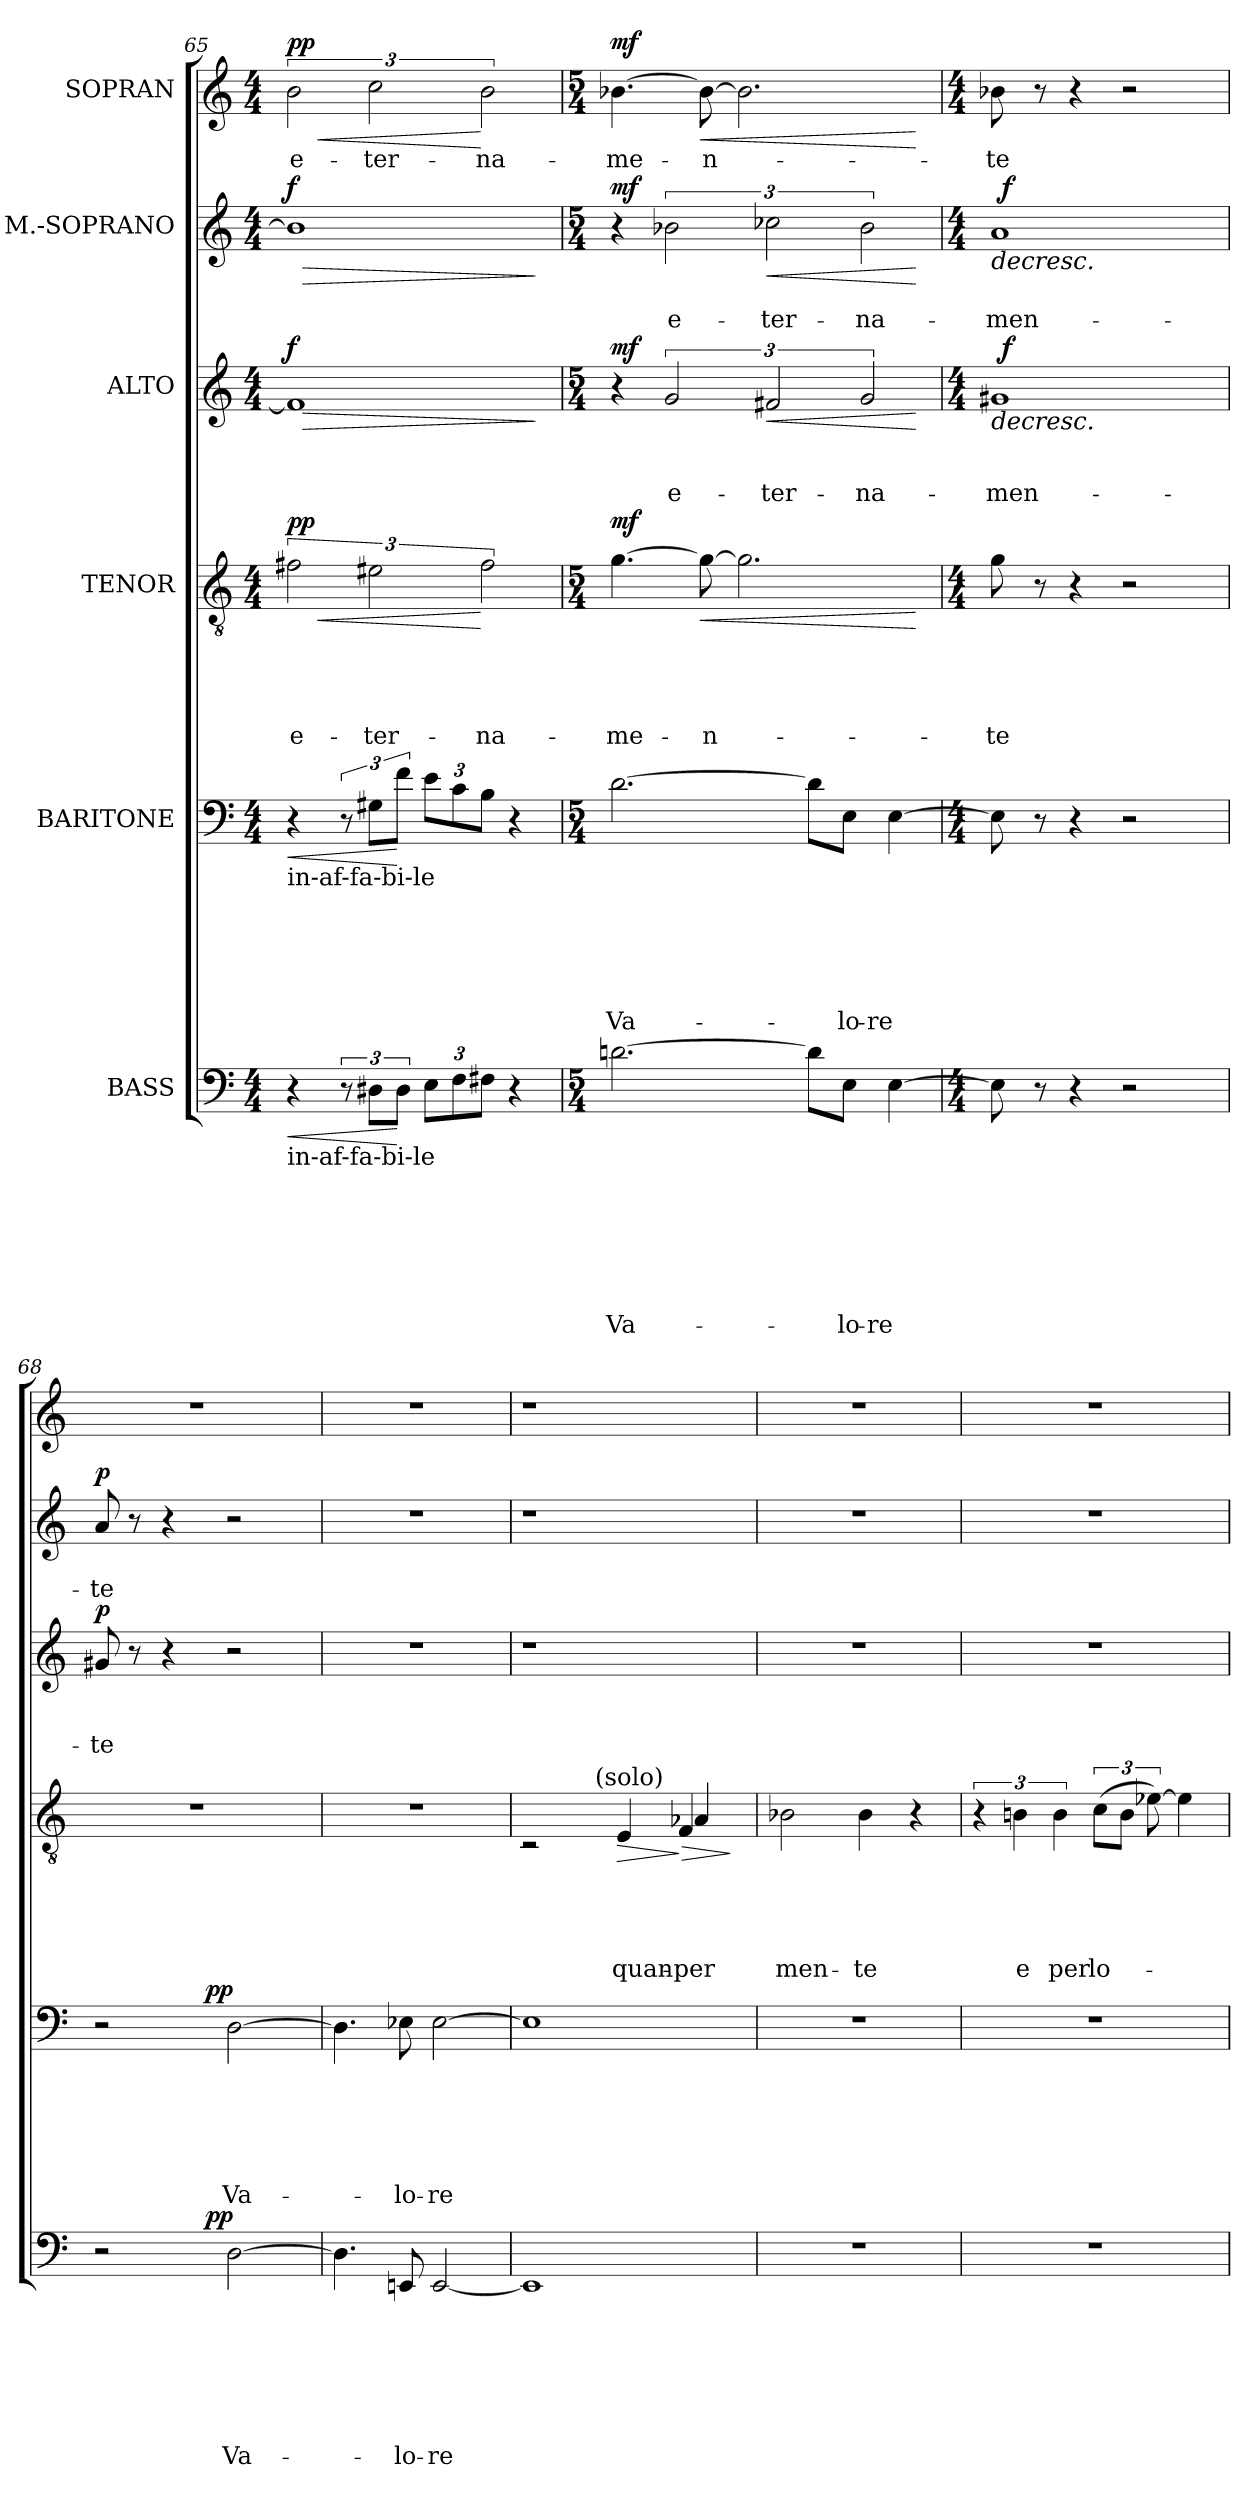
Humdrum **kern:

**kern	**text	**text	**text	**text	**text	**text	**text	**dynam	**kern	**text	**text	**text	**text	**text	**text	**dynam	**kern	**text	**text	**text	**text	**text	**dynam	**kern	**text	**text	**text	**dynam	**kern	**text	**text	**dynam	**kern	**text	**dynam
*part6	*part6	*part6	*part6	*part6	*part6	*part6	*part6	*part6	*part5	*part5	*part5	*part5	*part5	*part5	*part5	*part5	*part4	*part4	*part4	*part4	*part4	*part4	*part4	*part3	*part3	*part3	*part3	*part3	*part2	*part2	*part2	*part2	*part1	*part1	*part1
*staff6	*staff6	*staff6	*staff6	*staff6	*staff6	*staff6	*staff6	*staff6	*staff5	*staff5	*staff5	*staff5	*staff5	*staff5	*staff5	*staff5	*staff4	*staff4	*staff4	*staff4	*staff4	*staff4	*staff4	*staff3	*staff3	*staff3	*staff3	*staff3	*staff2	*staff2	*staff2	*staff2	*staff1	*staff1	*staff1
*I"BASS	*	*	*	*	*	*	*	*	*I"BARITONE	*	*	*	*	*	*	*	*I"TENOR	*	*	*	*	*	*	*I"ALTO	*	*	*	*	*I"M.-SOPRANO	*	*	*	*I"SOPRAN	*	*
*clefF4	*	*	*	*	*	*	*	*	*clefF4	*	*	*	*	*	*	*	*clefGv2	*	*	*	*	*	*	*clefG2	*	*	*	*	*clefG2	*	*	*	*clefG2	*	*
*k[]	*	*	*	*	*	*	*	*	*k[]	*	*	*	*	*	*	*	*k[]	*	*	*	*	*	*	*k[]	*	*	*	*	*k[]	*	*	*	*k[]	*	*
*C:	*	*	*	*	*	*	*	*	*C:	*	*	*	*	*	*	*	*C:	*	*	*	*	*	*	*C:	*	*	*	*	*C:	*	*	*	*C:	*	*
*M4/4	*	*	*	*	*	*	*	*	*M4/4	*	*	*	*	*	*	*	*M4/4	*	*	*	*	*	*	*M4/4	*	*	*	*	*M4/4	*	*	*	*M4/4	*	*
=65	=65	=65	=65	=65	=65	=65	=65	=65	=65	=65	=65	=65	=65	=65	=65	=65	=65	=65	=65	=65	=65	=65	=65	=65	=65	=65	=65	=65	=65	=65	=65	=65	=65	=65	=65
!	!	!	!	!	!	!	!	!	!LO:TX:b:t=in-af-fa-bi-le	!	!	!	!	!	!	!	!	!	!	!	!	!	!	!	!	!	!	!	!	!	!	!	!	!	!
!LO:TX:b:t=in-af-fa-bi-le	!	!	!	!	!	!	!	!	!	!	!	!	!	!	!	!	!	!	!	!	!	!	!	!	!	!	!	!	!	!	!	!	!	!	!
!	!	!	!	!	!	!	!	!LO:HP:b	!	!	!	!	!	!	!	!LO:HP:b	!	!	!	!	!	!LO:LY:b	!LO:HP:b	!	!	!	!	!LO:HP:b	!	!	!	!LO:HP:b	!	!LO:LY:b	!LO:HP:b
!	!	!	!	!	!	!	!	!	!	!	!	!	!	!	!	!	!	!	!	!	!	!	!LO:DY:n=1:a	!	!	!	!	!LO:DY:n=1:a	!	!	!	!LO:DY:n=1:a	!	!	!LO:DY:n=1:a
4r	.	.	.	.	.	.	.	<	4r	.	.	.	.	.	.	<	3f#X\	.	.	.	.	e-	< pp	1f#]	.	.	.	> f	1b]	.	.	> f	3b\	e-	< pp
12r	.	.	.	.	.	.	.	.	12r	.	.	.	.	.	.	.	.	.	.	.	.	.	.	.	.	.	.	.	.	.	.	.	.	.	.
!	!	!	!	!	!	!	!	!	!	!	!	!	!	!	!	!	!	!	!	!	!	!LO:LY:b	!	!	!	!	!	!	!	!	!	!	!	!LO:LY:b	!
12D#X\L	.	.	.	.	.	.	.	.	12G#X\L	.	.	.	.	.	.	.	3e#X\	.	.	.	.	-ter-	.	.	.	.	.	.	.	.	.	.	3cc\	-ter-	.
12D#\J	.	.	.	.	.	.	.	[	12f\J	.	.	.	.	.	.	[	.	.	.	.	.	.	.	.	.	.	.	.	.	.	.	.	.	.	.
12E\L	.	.	.	.	.	.	.	.	12e\L	.	.	.	.	.	.	.	.	.	.	.	.	.	.	.	.	.	.	.	.	.	.	.	.	.	.
12F\	.	.	.	.	.	.	.	.	12c\	.	.	.	.	.	.	.	.	.	.	.	.	.	.	.	.	.	.	.	.	.	.	.	.	.	.
!	!	!	!	!	!	!	!	!	!	!	!	!	!	!	!	!	!	!	!	!	!	!LO:LY:b	!	!	!	!	!	!	!	!	!	!	!	!LO:LY:b	!
12F#X\J	.	.	.	.	.	.	.	.	12B\J	.	.	.	.	.	.	.	3f#\	.	.	.	.	-na-	[	.	.	.	.	.	.	.	.	.	3b\	-na-	[
4r	.	.	.	.	.	.	.	.	4r	.	.	.	.	.	.	.	.	.	.	.	.	.	.	.	.	.	.	.	.	.	.	.	.	.	.
.	.	.	.	.	.	.	.	.	.	.	.	.	.	.	.	.	.	.	.	.	.	.	.	.	.	.	.	]	.	.	.	]	.	.	.
!!LO:LB:g=z
=66	=66	=66	=66	=66	=66	=66	=66	=66	=66	=66	=66	=66	=66	=66	=66	=66	=66	=66	=66	=66	=66	=66	=66	=66	=66	=66	=66	=66	=66	=66	=66	=66	=66	=66	=66
*M5/4	*	*	*	*	*	*	*	*	*M5/4	*	*	*	*	*	*	*	*M5/4	*	*	*	*	*	*	*M5/4	*	*	*	*	*M5/4	*	*	*	*M5/4	*	*
!	!	!	!	!	!	!	!LO:LY:b	!	!	!	!	!	!	!	!LO:LY:b	!	!	!	!	!	!	!LO:LY:b	!LO:DY:a	!	!	!	!	!LO:DY:a	!	!	!	!LO:DY:a	!	!LO:LY:b	!LO:DY:a
[>2.dn\	.	.	.	.	.	.	Va-	.	[>2.d\	.	.	.	.	.	Va-	.	[>4.g\	.	.	.	.	-me-	mf	4r	.	.	.	mf	4r	.	.	mf	[>4.b-X\	-me-	mf
!	!	!	!	!	!	!	!	!	!	!	!	!	!	!	!	!	!	!	!	!	!	!	!	!	!	!	!LO:LY:b	!	!	!	!LO:LY:b	!	!	!	!
.	.	.	.	.	.	.	.	.	.	.	.	.	.	.	.	.	.	.	.	.	.	.	.	3g/	.	.	e-	.	3b-X\	.	e-	.	.	.	.
!	!	!	!	!	!	!	!	!	!	!	!	!	!	!	!	!	!	!	!	!	!	!LO:LY:b	!LO:HP:b	!	!	!	!	!	!	!	!	!	!	!LO:LY:b	!LO:HP:b
.	.	.	.	.	.	.	.	.	.	.	.	.	.	.	.	.	8g\_	.	.	.	.	-n-	<	.	.	.	.	.	.	.	.	.	8b-\_	-n-	<
.	.	.	.	.	.	.	.	.	.	.	.	.	.	.	.	.	2.g\]	.	.	.	.	.	.	.	.	.	.	.	.	.	.	.	2.b-\]	.	.
!	!	!	!	!	!	!	!	!	!	!	!	!	!	!	!	!	!	!	!	!	!	!	!	!	!	!	!LO:LY:b	!LO:HP:b	!	!	!LO:LY:b	!LO:HP:b	!	!	!
.	.	.	.	.	.	.	.	.	.	.	.	.	.	.	.	.	.	.	.	.	.	.	.	3f#X/	.	.	-ter-	<	3cc-X\	.	-ter-	<	.	.	.
8d\L]	.	.	.	.	.	.	.	.	8d\L]	.	.	.	.	.	.	.	.	.	.	.	.	.	.	.	.	.	.	.	.	.	.	.	.	.	.
!	!	!	!	!	!	!	!LO:LY:b	!	!	!	!	!	!	!	!LO:LY:b	!	!	!	!	!	!	!	!	!	!	!	!	!	!	!	!	!	!	!	!
8E\J	.	.	.	.	.	.	-lo-	.	8E\J	.	.	.	.	.	-lo-	.	.	.	.	.	.	.	.	.	.	.	.	.	.	.	.	.	.	.	.
!	!	!	!	!	!	!	!	!	!	!	!	!	!	!	!	!	!	!	!	!	!	!	!	!	!	!	!LO:LY:b	!	!	!	!LO:LY:b	!	!	!	!
.	.	.	.	.	.	.	.	.	.	.	.	.	.	.	.	.	.	.	.	.	.	.	.	3g/	.	.	-na-	.	3b-\	.	-na-	.	.	.	.
!	!	!	!	!	!	!	!LO:LY:b:rj	!	!	!	!	!	!	!	!LO:LY:b:rj	!	!	!	!	!	!	!	!	!	!	!	!	!	!	!	!	!	!	!	!
[>4E\	.	.	.	.	.	.	-re	.	[>4E\	.	.	.	.	.	-re	.	.	.	.	.	.	.	.	.	.	.	.	.	.	.	.	.	.	.	.
.	.	.	.	.	.	.	.	.	.	.	.	.	.	.	.	.	.	.	.	.	.	.	[	.	.	.	.	[	.	.	.	[	.	.	[
=67	=67	=67	=67	=67	=67	=67	=67	=67	=67	=67	=67	=67	=67	=67	=67	=67	=67	=67	=67	=67	=67	=67	=67	=67	=67	=67	=67	=67	=67	=67	=67	=67	=67	=67	=67
*M4/4	*	*	*	*	*	*	*	*	*M4/4	*	*	*	*	*	*	*	*M4/4	*	*	*	*	*	*	*M4/4	*	*	*	*	*M4/4	*	*	*	*M4/4	*	*
!	!	!	!	!	!	!	!	!	!	!	!	!	!	!	!	!	!	!	!	!	!	!LO:LY:b	!	!	!	!	!LO:LY:b	!LO:HP:b	!	!	!LO:LY:b	!LO:HP:b	!	!LO:LY:b	!
*	*	*	*	*	*	*	*	*	*	*	*	*	*	*	*	*	*	*	*	*	*	*	*	*^	*	*	*	*	*^	*	*	*	*	*	*
8E\]	.	.	.	.	.	.	.	.	8E\]	.	.	.	.	.	.	.	8g\	.	.	.	.	-te	.	1g#X	48ryy	.	.	-men-	>	1a	48ryy	.	-men-	>	8b-X\	-te	.
!	!	!	!	!	!	!	!	!	!	!	!	!	!	!	!	!	!	!	!	!	!	!	!	!	!	!	!	!	!LO:DY:a	!	!	!	!	!LO:DY:a	!	!	!
.	.	.	.	.	.	.	.	.	.	.	.	.	.	.	.	.	.	.	.	.	.	.	.	.	3%2ryy	.	.	.	f	.	3%2ryy	.	.	f	.	.	.
8r	.	.	.	.	.	.	.	.	8r	.	.	.	.	.	.	.	8r	.	.	.	.	.	.	.	.	.	.	.	.	.	.	.	.	.	8r	.	.
4r	.	.	.	.	.	.	.	.	4r	.	.	.	.	.	.	.	4r	.	.	.	.	.	.	.	.	.	.	.	.	.	.	.	.	.	4r	.	.
2r	.	.	.	.	.	.	.	.	2r	.	.	.	.	.	.	.	2r	.	.	.	.	.	.	.	.	.	.	.	.	.	.	.	.	.	2r	.	.
.	.	.	.	.	.	.	.	.	.	.	.	.	.	.	.	.	.	.	.	.	.	.	.	.	6...ryy	.	.	.	.	.	6...ryy	.	.	.	.	.	.
=68	=68	=68	=68	=68	=68	=68	=68	=68	=68	=68	=68	=68	=68	=68	=68	=68	=68	=68	=68	=68	=68	=68	=68	=68	=68	=68	=68	=68	=68	=68	=68	=68	=68	=68	=68	=68	=68
!	!	!	!	!	!	!	!	!	!	!	!	!	!	!	!	!	!	!	!	!	!	!	!	!	!	!	!	!LO:LY:b	!LO:DY:a	!	!	!	!LO:LY:b	!LO:DY:a	!	!	!
*	*	*	*	*	*	*	*	*	*	*	*	*	*	*	*	*	*	*	*	*	*	*	*	*v	*v	*	*	*	*	*	*	*	*	*	*	*	*
*^	*	*	*	*	*	*	*	*	*^	*	*	*	*	*	*	*	*	*	*	*	*	*	*	*	*	*	*	*	*v	*v	*	*	*	*	*	*
2r	4..ryy	.	.	.	.	.	.	.	.	2r	4..ryy	.	.	.	.	.	.	.	1r	.	.	.	.	.	.	8g#X/	.	.	-te	p	8a/	.	-te	p	1r	.	.
.	.	.	.	.	.	.	.	.	.	.	.	.	.	.	.	.	.	.	.	.	.	.	.	.	.	8r	.	.	.	]	8r	.	.	]	.	.	.
.	.	.	.	.	.	.	.	.	.	.	.	.	.	.	.	.	.	.	.	.	.	.	.	.	.	4r	.	.	.	.	4r	.	.	.	.	.	.
!	!	!	!	!	!	!	!	!	!LO:DY:a	!	!	!	!	!	!	!	!	!LO:DY:a	!	!	!	!	!	!	!	!	!	!	!	!	!	!	!	!	!	!	!
.	2ryy	.	.	.	.	.	.	.	pp	.	2ryy	.	.	.	.	.	.	pp	.	.	.	.	.	.	.	.	.	.	.	.	.	.	.	.	.	.	.
!	!	!	!	!	!	!	!	!LO:LY:b	!	!	!	!	!	!	!	!	!LO:LY:b	!	!	!	!	!	!	!	!	!	!	!	!	!	!	!	!	!	!	!	!
[>2D\	.	.	.	.	.	.	.	Va-	.	[>2D\	.	.	.	.	.	.	Va-	.	.	.	.	.	.	.	.	2r	.	.	.	.	2r	.	.	.	.	.	.
.	16ryy	.	.	.	.	.	.	.	.	.	16ryy	.	.	.	.	.	.	.	.	.	.	.	.	.	.	.	.	.	.	.	.	.	.	.	.	.	.
*v	*v	*	*	*	*	*	*	*	*	*	*	*	*	*	*	*	*	*	*	*	*	*	*	*	*	*	*	*	*	*	*	*	*	*	*	*	*
*	*	*	*	*	*	*	*	*	*v	*v	*	*	*	*	*	*	*	*	*	*	*	*	*	*	*	*	*	*	*	*	*	*	*	*	*	*
=69	=69	=69	=69	=69	=69	=69	=69	=69	=69	=69	=69	=69	=69	=69	=69	=69	=69	=69	=69	=69	=69	=69	=69	=69	=69	=69	=69	=69	=69	=69	=69	=69	=69	=69	=69
4.D\]	.	.	.	.	.	.	.	.	4.D\]	.	.	.	.	.	.	.	1r	.	.	.	.	.	.	1r	.	.	.	.	1r	.	.	.	1r	.	.
!	!	!	!	!	!	!	!LO:LY:b	!	!	!	!	!	!	!	!LO:LY:b	!	!	!	!	!	!	!	!	!	!	!	!	!	!	!	!	!	!	!	!
8EEn/	.	.	.	.	.	.	-lo-	.	8E-X\	.	.	.	.	.	-lo-	.	.	.	.	.	.	.	.	.	.	.	.	.	.	.	.	.	.	.	.
!	!	!	!	!	!	!	!LO:LY:b:rj	!	!	!	!	!	!	!	!LO:LY:b:rj	!	!	!	!	!	!	!	!	!	!	!	!	!	!	!	!	!	!	!	!
[<2EE/	.	.	.	.	.	.	-re	.	[>2E-\	.	.	.	.	.	-re	.	.	.	.	.	.	.	.	.	.	.	.	.	.	.	.	.	.	.	.
=70	=70	=70	=70	=70	=70	=70	=70	=70	=70	=70	=70	=70	=70	=70	=70	=70	=70	=70	=70	=70	=70	=70	=70	=70	=70	=70	=70	=70	=70	=70	=70	=70	=70	=70	=70
*	*	*	*	*	*	*	*	*	*	*	*	*	*	*	*	*	*^	*	*	*	*	*	*	*	*	*	*	*	*	*	*	*	*	*	*
1EE]	.	.	.	.	.	.	.	.	1E-]	.	.	.	.	.	.	.	4..ryy	2rC	.	.	.	.	.	.	1r	.	.	.	.	1r	.	.	.	1r	.	.
!	!	!	!	!	!	!	!	!	!	!	!	!	!	!	!	!	!LO:TX:a:t=(solo)	!	!	!	!	!	!	!	!	!	!	!	!	!	!	!	!	!	!	!
.	.	.	.	.	.	.	.	.	.	.	.	.	.	.	.	.	16ryy	.	.	.	.	.	.	.	.	.	.	.	.	.	.	.	.	.	.	.
!	!	!	!	!	!	!	!	!	!	!	!	!	!	!	!	!	!	!	!	!	!	!	!LO:LY:b	!LO:HP:b	!	!	!	!	!	!	!	!	!	!	!	!
.	.	.	.	.	.	.	.	.	.	.	.	.	.	.	.	.	4E/	8..ryy	.	.	.	.	quan-	>	.	.	.	.	.	.	.	.	.	.	.	.
.	.	.	.	.	.	.	.	.	.	.	.	.	.	.	.	.	.	32ryy	.	.	.	.	.	.	.	.	.	.	.	.	.	.	.	.	.	.
!	!	!	!	!	!	!	!	!	!	!	!	!	!	!	!	!	!	!	!	!	!	!	!LO:LY:b:rj	!LO:HP:n=1:b	!	!	!	!	!	!	!	!	!	!	!	!
!	!	!	!	!	!	!	!	!	!	!	!	!	!	!	!	!	!	!	!	!	!	!	!LO:LY:b	!	!	!	!	!	!	!	!	!	!	!	!	!
.	.	.	.	.	.	.	.	.	.	.	.	.	.	.	.	.	4F>/	4A-X/	.	.	.	.	per	] >	.	.	.	.	.	.	.	.	.	.	.	.
12ryy	.	.	.	.	.	.	.	.	12ryy	.	.	.	.	.	.	.	12ryy	12ryy	.	.	.	.	.	]	12ryy	.	.	.	.	12ryy	.	.	.	12ryy	.	.
=71	=71	=71	=71	=71	=71	=71	=71	=71	=71	=71	=71	=71	=71	=71	=71	=71	=71	=71	=71	=71	=71	=71	=71	=71	=71	=71	=71	=71	=71	=71	=71	=71	=71	=71	=71	=71
!	!	!	!	!	!	!	!	!	!	!	!	!	!	!	!	!	!	!	!	!	!	!	!LO:LY:b	!	!	!	!	!	!	!	!	!	!	!	!	!
*	*	*	*	*	*	*	*	*	*	*	*	*	*	*	*	*	*v	*v	*	*	*	*	*	*	*	*	*	*	*	*	*	*	*	*	*	*
1r	.	.	.	.	.	.	.	.	1r	.	.	.	.	.	.	.	2B-X\	.	.	.	.	men-	.	1r	.	.	.	.	1r	.	.	.	1r	.	.
!	!	!	!	!	!	!	!	!	!	!	!	!	!	!	!	!	!	!	!	!	!	!LO:LY:b	!	!	!	!	!	!	!	!	!	!	!	!	!
.	.	.	.	.	.	.	.	.	.	.	.	.	.	.	.	.	4B-\	.	.	.	.	-te	.	.	.	.	.	.	.	.	.	.	.	.	.
.	.	.	.	.	.	.	.	.	.	.	.	.	.	.	.	.	4r	.	.	.	.	.	.	.	.	.	.	.	.	.	.	.	.	.	.
=72	=72	=72	=72	=72	=72	=72	=72	=72	=72	=72	=72	=72	=72	=72	=72	=72	=72	=72	=72	=72	=72	=72	=72	=72	=72	=72	=72	=72	=72	=72	=72	=72	=72	=72	=72
1r	.	.	.	.	.	.	.	.	1r	.	.	.	.	.	.	.	6r	.	.	.	.	.	.	1r	.	.	.	.	1r	.	.	.	1r	.	.
!	!	!	!	!	!	!	!	!	!	!	!	!	!	!	!	!	!	!	!	!	!	!LO:LY:b	!	!	!	!	!	!	!	!	!	!	!	!	!
.	.	.	.	.	.	.	.	.	.	.	.	.	.	.	.	.	6Bn\	.	.	.	.	e	.	.	.	.	.	.	.	.	.	.	.	.	.
!	!	!	!	!	!	!	!	!	!	!	!	!	!	!	!	!	!	!	!	!	!	!LO:LY:b	!	!	!	!	!	!	!	!	!	!	!	!	!
.	.	.	.	.	.	.	.	.	.	.	.	.	.	.	.	.	6B\	.	.	.	.	per	.	.	.	.	.	.	.	.	.	.	.	.	.
!	!	!	!	!	!	!	!	!	!	!	!	!	!	!	!	!	!	!	!	!	!	!LO:LY:b	!	!	!	!	!	!	!	!	!	!	!	!	!
.	.	.	.	.	.	.	.	.	.	.	.	.	.	.	.	.	(>12c\L	.	.	.	.	lo-	.	.	.	.	.	.	.	.	.	.	.	.	.
.	.	.	.	.	.	.	.	.	.	.	.	.	.	.	.	.	12B\J	.	.	.	.	.	.	.	.	.	.	.	.	.	.	.	.	.	.
.	.	.	.	.	.	.	.	.	.	.	.	.	.	.	.	.	[12e-X\)	.	.	.	.	.	.	.	.	.	.	.	.	.	.	.	.	.	.
.	.	.	.	.	.	.	.	.	.	.	.	.	.	.	.	.	4e-\]	.	.	.	.	.	.	.	.	.	.	.	.	.	.	.	.	.	.
=	=	=	=	=	=	=	=	=	=	=	=	=	=	=	=	=	=	=	=	=	=	=	=	=	=	=	=	=	=	=	=	=	=	=	=
*-	*-	*-	*-	*-	*-	*-	*-	*-	*-	*-	*-	*-	*-	*-	*-	*-	*-	*-	*-	*-	*-	*-	*-	*-	*-	*-	*-	*-	*-	*-	*-	*-	*-	*-	*-
